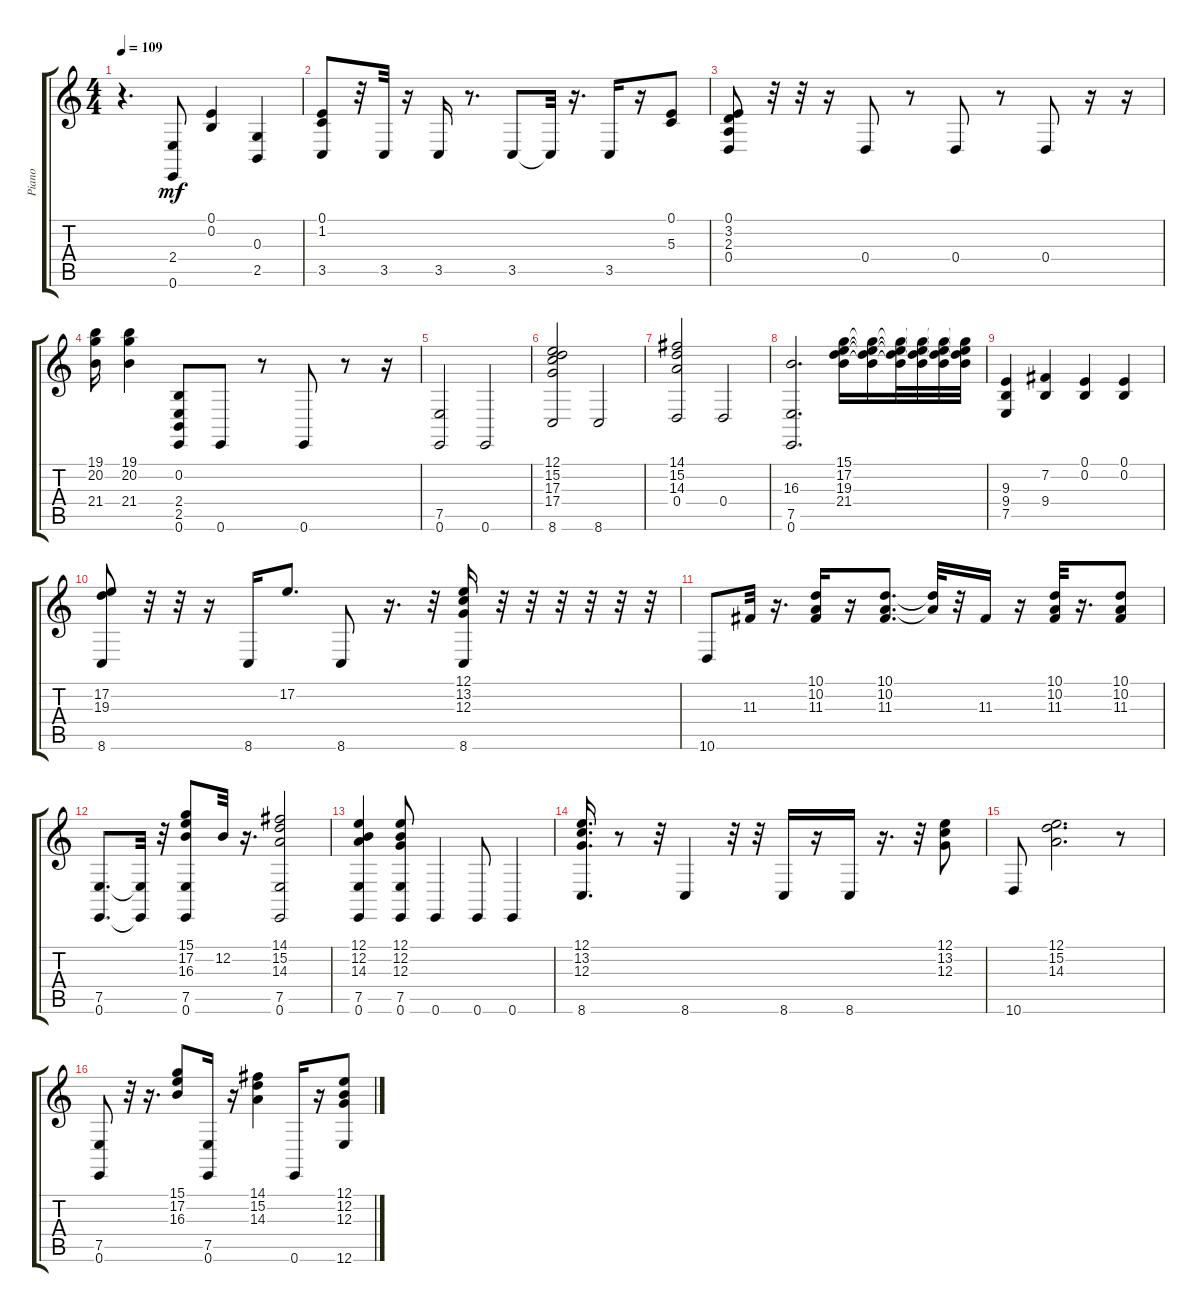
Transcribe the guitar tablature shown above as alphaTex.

\track ("Piano" "Piano") {instrument acousticgrandpiano}
\staff {score tabs}
\tuning (E4 B3 G3 D3 A2 E2) {hide}
\ts (4 4)
\tempo 109
\clef g2
\ks c
r.4{d dy mf} (2.4 0.6).8 (0.1 0.2).4 (0.3 2.5).4 |
(0.1 1.2 3.5).8 r.32 3.5.32 r.16 3.5.16 r.8{d} 3.5.8 3.5{t}.32 r.16{d} 3.5.16 r.16 (0.1 5.3).8 |
(0.1 3.2 2.3 0.4).8 r.32 r.32 r.16 0.4.8 r.8 0.4.8 r.8 0.4.8 r.16 r.16 |
(19.1 20.2 21.4).16 (19.1 20.2 21.4).4 (0.2 2.4 2.5 0.6).8 0.6.8 r.8 0.6.8 r.8 r.16 |
(7.5 0.6).2 0.6.2 |
(12.1 15.2 17.3 17.4 8.6).2 8.6.2 |
(14.1 15.2 14.3 0.4).2 0.4.2 |
(16.3 7.5 0.6).2{d} (15.1 17.2 19.3 21.4).16 (15.1{t} 17.2{t} 19.3{t} 21.4{t}).16 (15.1{t} 17.2{t} 19.3{t} 21.4{t}).32 (15.1{t} 17.2{t} 19.3{t} 21.4{t}).32 (15.1{t} 17.2{t} 19.3{t} 21.4{t}).32 (15.1{t} 17.2{t} 19.3{t} 21.4{t}).32 |
(9.3 9.4 7.5).4 (7.2 9.4).4 (0.1 0.2).4 (0.1 0.2).4 |
(17.2 19.3 8.6).8 r.32 r.32 r.16 8.6.16 17.2.8{d} 8.6.8 r.16{d} r.32 (12.1 13.2 12.3 8.6).16 r.32 r.32 r.32 r.32 r.32 r.32 |
10.6.8 11.3.32 r.16{d} (10.1 10.2 11.3).16 r.16 (10.1 10.2 11.3).8{d} (10.1{t} 10.2{t}).32 r.32 11.3.16 r.16 (10.1 10.2 11.3).32 r.16{d} (10.1 10.2 11.3).8 |
(7.5 0.6).8{d} (7.5{t} 0.6{t}).32 r.32 (15.1 17.2 16.3 7.5 0.6).8 12.2.32 r.16{d} (14.1 15.2 14.3 7.5 0.6).2 |
(12.1 12.2 14.3 7.5 0.6).4 (12.1 12.2 12.3 7.5 0.6).8 0.6.4 0.6.8 0.6.4 |
(12.1 13.2 12.3 8.6).16{d} r.8 r.32 8.6.4 r.32 r.32 8.6.16 r.16 8.6.16 r.16{d} r.32 (12.1 13.2 12.3).8 |
10.6.8 (12.1 15.2 14.3).2{d} r.8 |
(7.5 0.6).8 r.32 r.16{d} (15.1 17.2 16.3).8 (7.5 0.6).16 r.16 (14.1 15.2 14.3).4 0.6.16 r.16 (12.1 12.2 12.3 12.6).8
